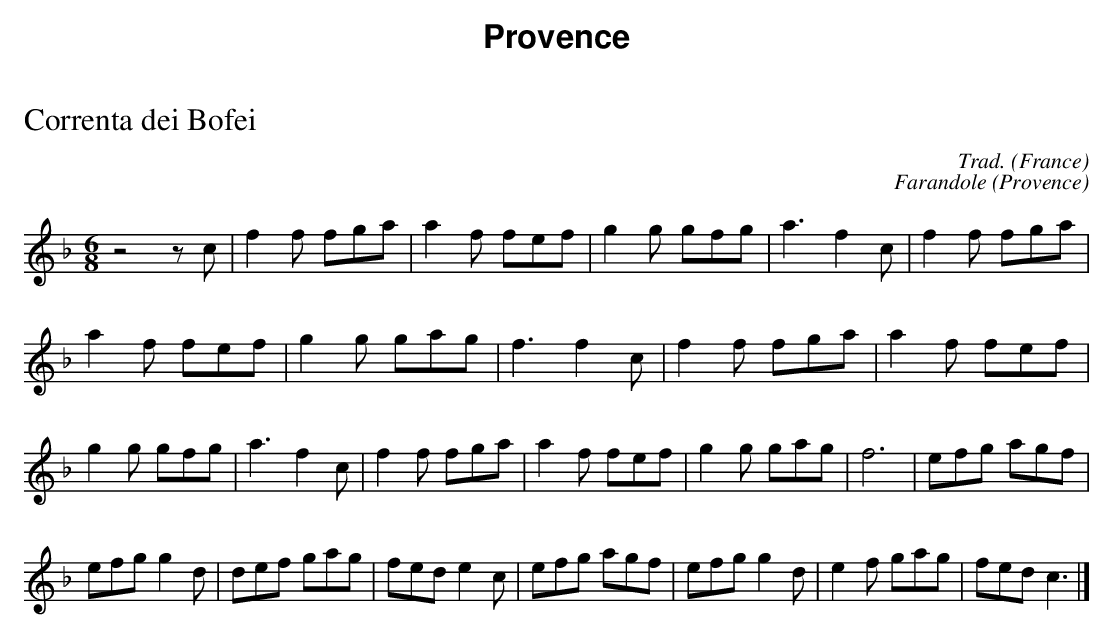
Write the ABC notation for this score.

X:1
T:Correnta dei Bofei
O:France
C:Trad.
M:6/8
L:1/8
K:F
z4zc|f2f fga|a2f fef|g2g gfg|a3f2c|f2f fga|
a2f fef|g2g gag|f3f2c|f2f fga|a2f fef|
g2g gfg|a3f2c|f2f fga|a2f fef|g2g gag|f6|efg agf|
efg g2d|def gag|fed e2c|efg agf|efg g2d|e2f gag|fed c3|]
